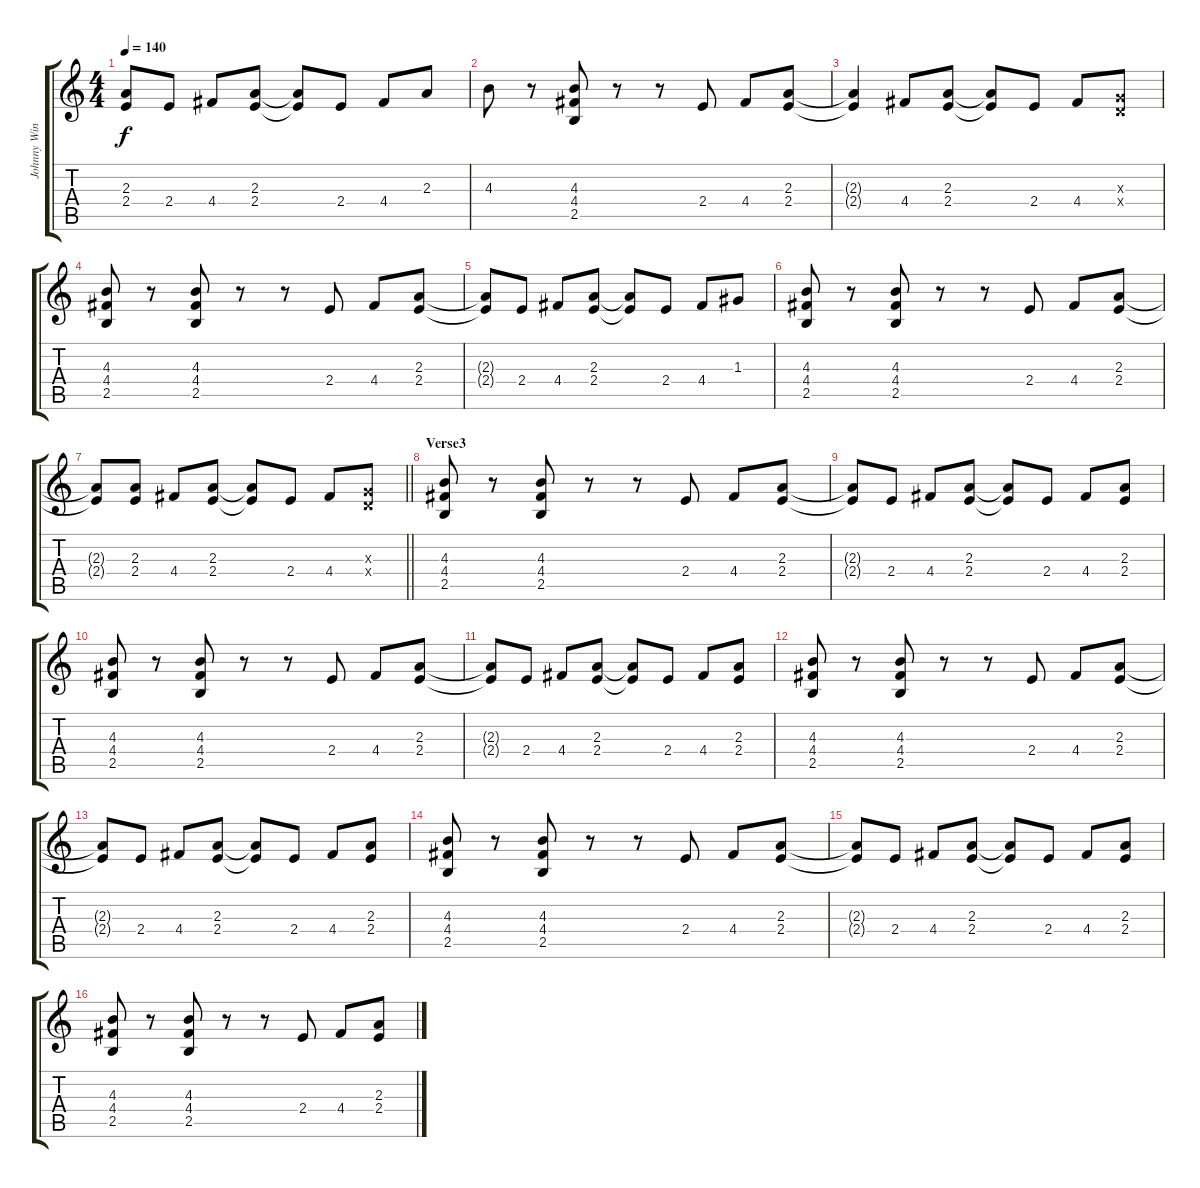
\track ("Johnny Winter" "Johnny Win") {instrument overdrivenguitar}
\staff {score tabs}
\tuning (E4 B3 G3 D3 A2 E2) {hide}
\ts (4 4)
\tempo 140
\clef g2
\ks c
(2.3{t} 2.4{t}).8{dy f} 2.4.8 4.4.8 (2.3 2.4).8 (2.3{t} 2.4{t}).8 2.4.8 4.4.8 2.3.8 |
4.3.8 r.8 (4.3 4.4 2.5).8 r.8 r.8 2.4.8 4.4.8 (2.3 2.4).8 |
(2.3{t} 2.4{t}).4 4.4.8 (2.3 2.4).8 (2.3{t} 2.4{t}).8 2.4.8 4.4.8 (0.3{x} 0.4{x}).8 |
(4.3 4.4 2.5).8 r.8 (4.3 4.4 2.5).8 r.8 r.8 2.4.8 4.4.8 (2.3 2.4).8 |
(2.3{t} 2.4{t}).8 2.4.8 4.4.8 (2.3 2.4).8 (2.3{t} 2.4{t}).8 2.4.8 4.4.8 1.3.8 |
(4.3 4.4 2.5).8 r.8 (4.3 4.4 2.5).8 r.8 r.8 2.4.8 4.4.8 (2.3 2.4).8 |
\barLineRight lightlight
(2.3{t} 2.4{t}).8 (2.3 2.4).8 4.4.8 (2.3 2.4).8 (2.3{t} 2.4{t}).8 2.4.8 4.4.8 (0.3{x} 0.4{x}).8 |
\section ("" "Verse3")
(4.3 4.4 2.5).8 r.8 (4.3 4.4 2.5).8 r.8 r.8 2.4.8 4.4.8 (2.3 2.4).8 |
(2.3{t} 2.4{t}).8 2.4.8 4.4.8 (2.3 2.4).8 (2.3{t} 2.4{t}).8 2.4.8 4.4.8 (2.3 2.4).8 |
(4.3 4.4 2.5).8 r.8 (4.3 4.4 2.5).8 r.8 r.8 2.4.8 4.4.8 (2.3 2.4).8 |
(2.3{t} 2.4{t}).8 2.4.8 4.4.8 (2.3 2.4).8 (2.3{t} 2.4{t}).8 2.4.8 4.4.8 (2.3 2.4).8 |
(4.3 4.4 2.5).8 r.8 (4.3 4.4 2.5).8 r.8 r.8 2.4.8 4.4.8 (2.3 2.4).8 |
(2.3{t} 2.4{t}).8 2.4.8 4.4.8 (2.3 2.4).8 (2.3{t} 2.4{t}).8 2.4.8 4.4.8 (2.3 2.4).8 |
(4.3 4.4 2.5).8 r.8 (4.3 4.4 2.5).8 r.8 r.8 2.4.8 4.4.8 (2.3 2.4).8 |
(2.3{t} 2.4{t}).8 2.4.8 4.4.8 (2.3 2.4).8 (2.3{t} 2.4{t}).8 2.4.8 4.4.8 (2.3 2.4).8 |
(4.3 4.4 2.5).8 r.8 (4.3 4.4 2.5).8 r.8 r.8 2.4.8 4.4.8 (2.3 2.4).8
